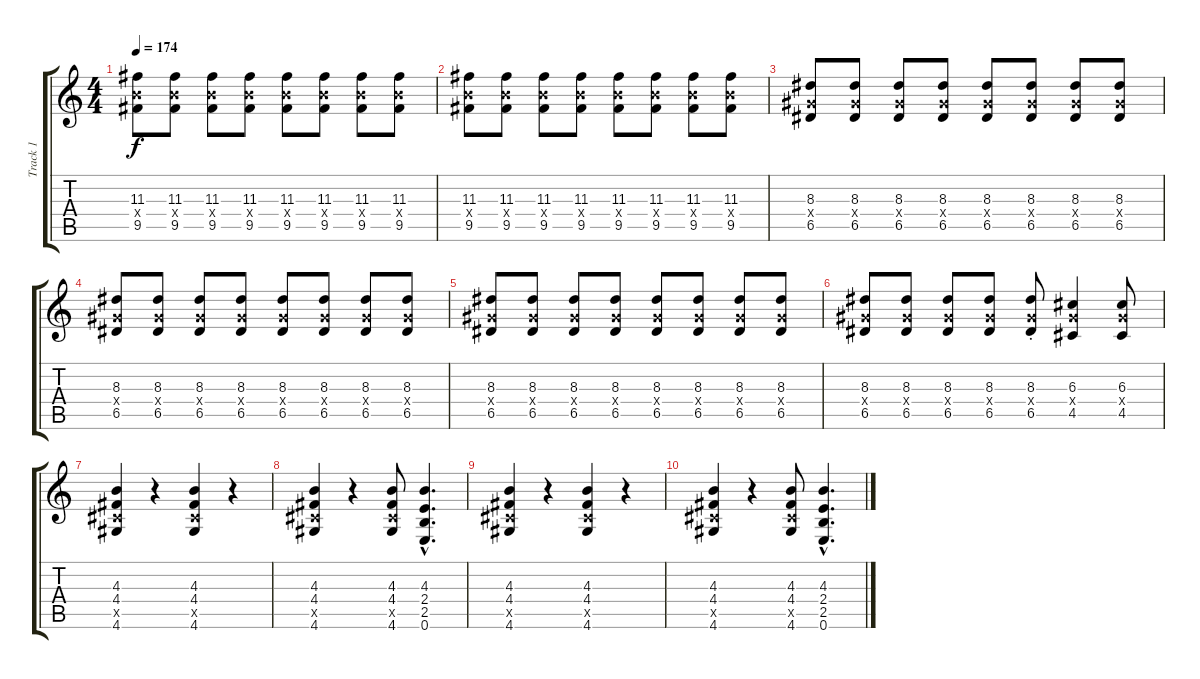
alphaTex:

\track ("Track 1" "Track 1") {instrument overdrivenguitar}
\staff {score tabs}
\tuning (E4 B3 G3 D3 A2 E2) {hide}
\ts (4 4)
\tempo 174
\clef g2
\ks c
(11.3 9.4{x} 9.5).8{dy f} (11.3 9.4{x} 9.5).8 (11.3 9.4{x} 9.5).8 (11.3 9.4{x} 9.5).8 (11.3 9.4{x} 9.5).8 (11.3 9.4{x} 9.5).8 (11.3 9.4{x} 9.5).8 (11.3 9.4{x} 9.5).8 |
(11.3 9.4{x} 9.5).8 (11.3 9.4{x} 9.5).8 (11.3 9.4{x} 9.5).8 (11.3 9.4{x} 9.5).8 (11.3 9.4{x} 9.5).8 (11.3 9.4{x} 9.5).8 (11.3 9.4{x} 9.5).8 (11.3 9.4{x} 9.5).8 |
(8.3 6.4{x} 6.5).8 (8.3 6.4{x} 6.5).8 (8.3 6.4{x} 6.5).8 (8.3 6.4{x} 6.5).8 (8.3 6.4{x} 6.5).8 (8.3 6.4{x} 6.5).8 (8.3 6.4{x} 6.5).8 (8.3 6.4{x} 6.5).8 |
(8.3 6.4{x} 6.5).8 (8.3 6.4{x} 6.5).8 (8.3 6.4{x} 6.5).8 (8.3 6.4{x} 6.5).8 (8.3 6.4{x} 6.5).8 (8.3 6.4{x} 6.5).8 (8.3 6.4{x} 6.5).8 (8.3 6.4{x} 6.5).8 |
(8.3 6.4{x} 6.5).8 (8.3 6.4{x} 6.5).8 (8.3 6.4{x} 6.5).8 (8.3 6.4{x} 6.5).8 (8.3 6.4{x} 6.5).8 (8.3 6.4{x} 6.5).8 (8.3 6.4{x} 6.5).8 (8.3 6.4{x} 6.5).8 |
(8.3 6.4{x} 6.5).8 (8.3 6.4{x} 6.5).8 (8.3 6.4{x} 6.5).8 (8.3 6.4{x} 6.5).8 (8.3{st} 6.4{x} 6.5{st}).8 (6.3 6.4{x} 4.5).4 (6.3 6.4{x} 4.5).8 |
(4.3 4.4 4.5{x} 4.6).4 r.4 (4.3 4.4 4.5{x} 4.6).4 r.4 |
(4.3 4.4 4.5{x} 4.6).4 r.4 (4.3 4.4 4.5{x} 4.6).8 (4.3{hac} 2.4{hac} 2.5{hac} 0.6{hac}).4{d} |
(4.3 4.4 4.5{x} 4.6).4 r.4 (4.3 4.4 4.5{x} 4.6).4 r.4 |
(4.3 4.4 4.5{x} 4.6).4 r.4 (4.3 4.4 4.5{x} 4.6).8 (4.3{hac} 2.4{hac} 2.5{hac} 0.6{hac}).4{d}
